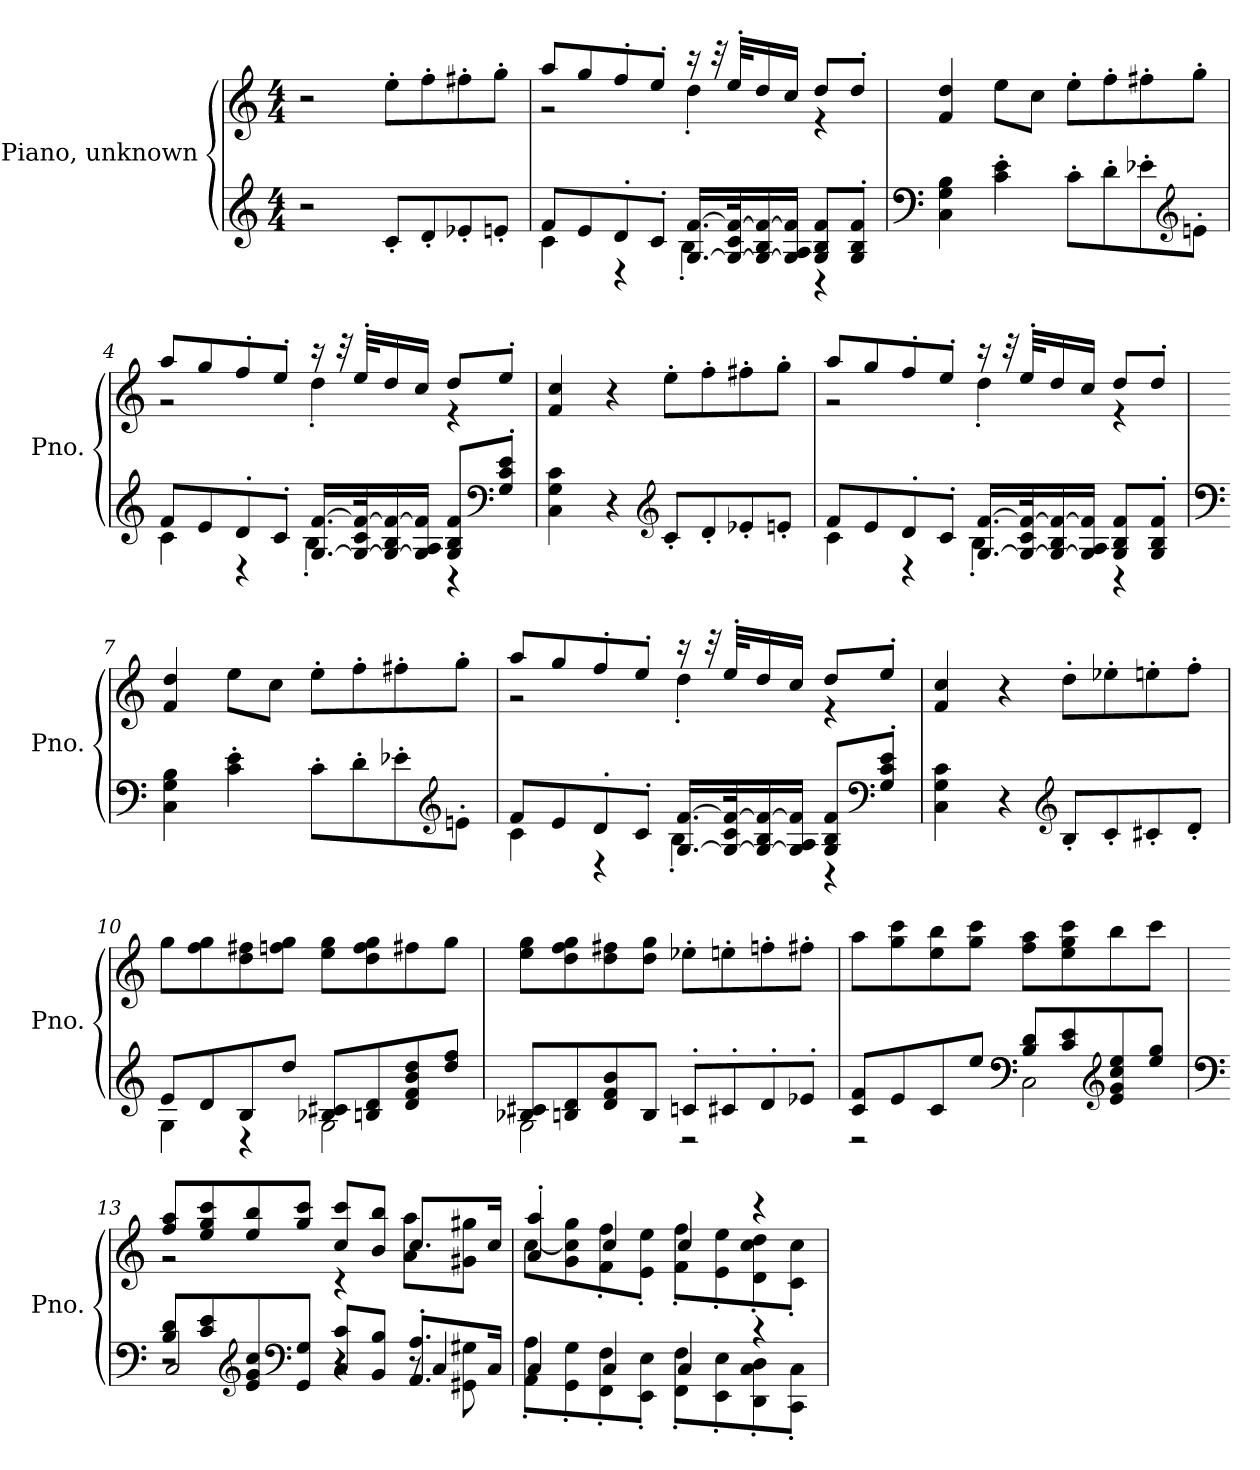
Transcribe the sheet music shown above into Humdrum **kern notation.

**kern	**kern
*part1	*part1
*staff2	*staff1
*I"Piano, unknown	*
*I'Pno.	*
*clefG2	*clefG2
*k[]	*k[]
*M4/4	*M4/4
*MM120	*MM120
=1	=1
2r	2r
8c'/L	8ee'\L
8d'/	8ff'\
8e-X'/	8ff#X'\
8en'/J	8gg'\J
=2	=2
*^	*^
8f/L	4c\	8aa/L	2r
8e/	.	8gg/	.
8d'/	4r	8ff'/	.
8c'/J	.	8ee'/J	.
[16.G/ [16.f/LL	4B'\	16r	4dd'\
.	.	32r	.
32G/_ 32c/ 32f/_K	.	32ee'/KLL	.
16G/_ 16B/ 16f/_	.	16dd/	.
16G/] 16A/ 16f/]JJ	.	16cc/JJ	.
8G/ 8B/ 8f/L	4r	8dd/L	4r
8G/' 8B/' 8f/'J	.	8dd'/J	.
*v	*v	*	*
*	*v	*v
=3	=3
*clefF4	*
4C\ 4G\ 4B\	4f/ 4dd/
4c\' 4e\'	8ee\L
.	8cc\J
8c'\L	8ee'\L
8d'\	8ff'\
8e-X'\	8ff#X'\
*clefG2	*
8en'\J	8gg'\J
!!LO:LB:g=z
=4	=4
*^	*^
8f/L	4c\	8aa/L	2r
8e/	.	8gg/	.
8d'/	4r	8ff'/	.
8c'/J	.	8ee'/J	.
[16.G/ [16.f/LL	4B'\	16r	4dd'\
.	.	32r	.
32G/_ 32c/ 32f/_K	.	32ee'/KLL	.
16G/_ 16B/ 16f/_	.	16dd/	.
16G/] 16A/ 16f/]JJ	.	16cc/JJ	.
8G/ 8B/ 8f/L	4r	8dd/L	4r
*clefF4	*	*	*
8G/' 8c/' 8e/'J	.	8ee'/J	.
*v	*v	*	*
*	*v	*v
=5	=5
4C\ 4G\ 4c\	4f/ 4cc/
4r	4r
*clefG2	*
8c'/L	8ee'\L
8d'/	8ff'\
8e-X'/	8ff#X'\
8en'/J	8gg'\J
=6	=6
*^	*^
8f/L	4c\	8aa/L	2r
8e/	.	8gg/	.
8d'/	4r	8ff'/	.
8c'/J	.	8ee'/J	.
[16.G/ [16.f/LL	4B'\	16r	4dd'\
.	.	32r	.
32G/_ 32c/ 32f/_K	.	32ee'/KLL	.
16G/_ 16B/ 16f/_	.	16dd/	.
16G/] 16A/ 16f/]JJ	.	16cc/JJ	.
8G/ 8B/ 8f/L	4r	8dd/L	4r
8G/' 8B/' 8f/'J	.	8dd'/J	.
*v	*v	*	*
*	*v	*v
!!LO:LB:g=z
=7	=7
*clefF4	*
4C\ 4G\ 4B\	4f/ 4dd/
4c\' 4e\'	8ee\L
.	8cc\J
8c'\L	8ee'\L
8d'\	8ff'\
8e-X'\	8ff#X'\
*clefG2	*
8en'\J	8gg'\J
=8	=8
*^	*^
8f/L	4c\	8aa/L	2r
8e/	.	8gg/	.
8d'/	4r	8ff'/	.
8c'/J	.	8ee'/J	.
[16.G/ [16.f/LL	4B'\	16r	4dd'\
.	.	32r	.
32G/_ 32c/ 32f/_K	.	32ee'/KLL	.
16G/_ 16B/ 16f/_	.	16dd/	.
16G/] 16A/ 16f/]JJ	.	16cc/JJ	.
8G/ 8B/ 8f/L	4r	8dd/L	4r
*clefF4	*	*	*
8G/' 8c/' 8e/'J	.	8ee'/J	.
*v	*v	*	*
*	*v	*v
=9	=9
4C\ 4G\ 4c\	4f/ 4cc/
4r	4r
*clefG2	*
8B'/L	8dd'\L
8c'/	8ee-X'\
8c#X'/	8een'\
8d'/J	8ff'\J
!!LO:LB:g=z
=10	=10
*^	*
8e/L	4G\	8gg\L
8d/	.	8ff\ 8gg\
8B/	4r	8dd\ 8ff#X\
8dd/J	.	8ffn\ 8gg\J
8B-X/ 8c#X/L	2G\	8ee\ 8gg\L
8Bn/ 8d/	.	8dd\ 8ff\ 8gg\
8d/ 8f/ 8b/ 8dd/	.	8ff#X\
8dd/ 8ff/J	.	8gg\J
=11	=11	=11
8B-X/ 8c#X/L	2G\	8ee\ 8gg\L
8Bn/ 8d/	.	8dd\ 8ff\ 8gg\
8d/ 8f/ 8b/	.	8dd\ 8ff#X\
8B/J	.	8dd\ 8gg\J
8cn'/L	2r	8ee-X'\L
8c#X'/	.	8een'\
8d'/	.	8ffn'\
8e-X'/J	.	8ff#X'\J
=12	=12	=12
8c/ 8f/L	2r	8aa\L
8e/	.	8gg\ 8ccc\
8c/	.	8ee\ 8bb\
8ee/J	.	8gg\ 8ccc\J
*clefF4	*	*
8B/ 8d/L	2C\	8ff\ 8aa\L
8c/ 8e/	.	8ee\ 8gg\ 8ccc\
*clefG2	*	*
8e/ 8g/ 8cc/ 8ee/	.	8bb\
8ee/ 8gg/J	.	8ccc\J
*v	*v	*
!!LO:LB:g=z
=13	=13
*clefF4	*
*^	*^
*	*^	*	*
8B/ 8d/L	2r	2C/	8ff/ 8aa/L	2r
8c/ 8e/	.	.	8ee/ 8gg/ 8ccc/	.
*clefG2	*	*	*	*
8e/ 8g/ 8cc/	.	.	8ee/ 8bb/	.
*clefF4	*	*	*	*
8GG/ 8G/J	.	.	8gg/ 8ccc/J	.
8C/ 8c/L	4r	4r	8cc/ 8ccc/L	4r
8BB/ 8B/J	.	.	8b/ 8bb/J	.
8.AA/' 8.A/'L	8r	4C/	8.cc/L	8a\ 8aa\L
.	8GG#X\ 8G#X\	.	.	8g#X\ 8gg#X\J
16C/Jk	.	.	16cc/Jk	.
*	*v	*v	*	*
=14	=14	=14	=14
4C/	8AA\' 8A\'L	4a/' 4aa/'	[8cc\L
.	8GG\' 8G\'	.	8g\ 8cc\] 8gg\
4C/	8FF\' 8F\'	4cc/	8f\' 8ff\'
.	8EE\' 8E\'J	.	8e\' 8ee\'J
4C/	8FF\' 8F\'L	4cc/	8f\' 8ff\'L
.	8EE\' 8E\'	.	8e\' 8ee\'
4r	8DD\' 8C\' 8D\'	4r	8d\' 8cc\' 8dd\'
.	8CC\' 8C\'J	.	8c\' 8cc\'J
*v	*v	*	*
*	*v	*v
=	=
*-	*-
